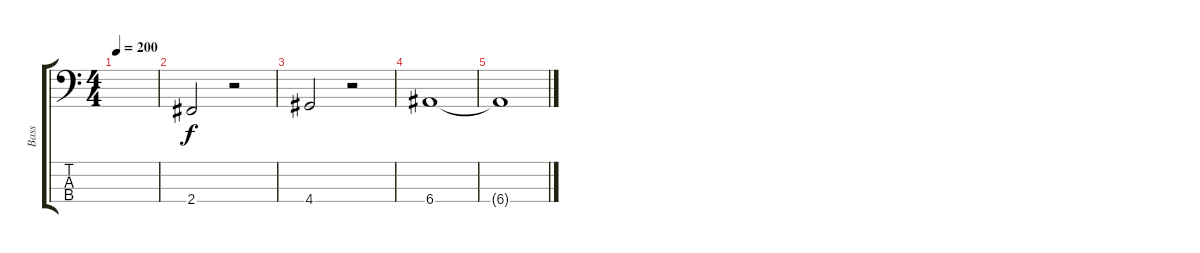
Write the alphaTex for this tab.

\track ("Bass" "Bass") {instrument electricbassfinger}
\staff {score tabs}
\tuning (G2 D2 A1 E1) {hide}
\ts (4 4)
\tempo 200
\clef f4
\ks c
|
2.4.2 r.2 |
4.4.2 r.2 |
6.4.1 |
6.4{t}.1
